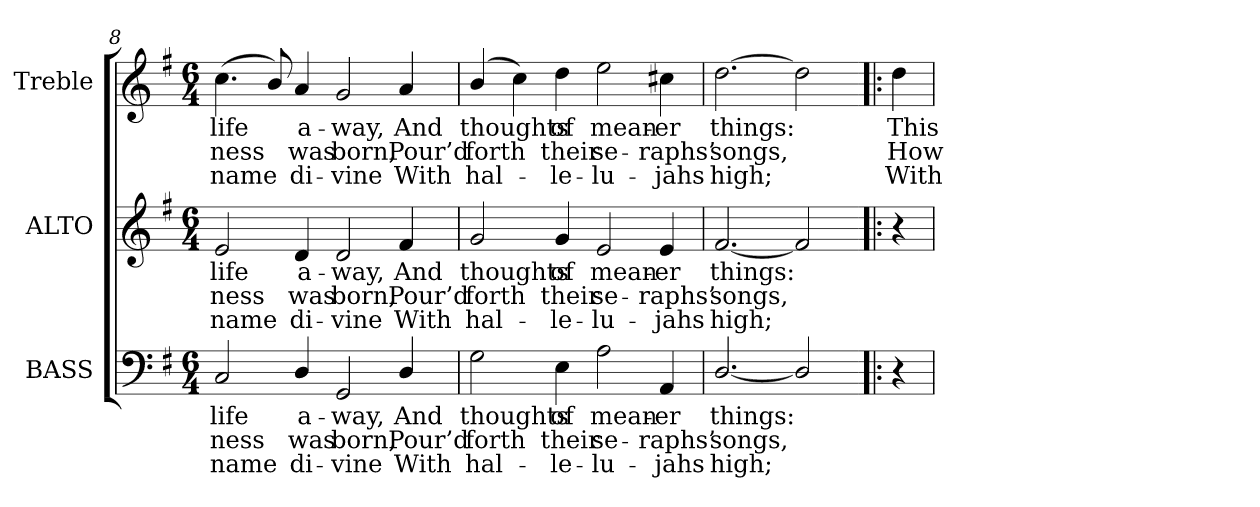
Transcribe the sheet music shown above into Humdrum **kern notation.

**kern	**text	**text	**text	**kern	**text	**text	**text	**kern	**text	**text	**text
*part3	*part3	*part3	*part3	*part2	*part2	*part2	*part2	*part1	*part1	*part1	*part1
*staff3	*staff3	*staff3	*staff3	*staff2	*staff2	*staff2	*staff2	*staff1	*staff1	*staff1	*staff1
*I"BASS	*	*	*	*I"ALTO	*	*	*	*I"Treble	*	*	*
*I'B.	*	*	*	*I'A.	*	*	*	*I'Tr.	*	*	*
*clefF4	*	*	*	*clefG2	*	*	*	*clefG2	*	*	*
*k[f#]	*	*	*	*k[f#]	*	*	*	*k[f#]	*	*	*
*G:	*	*	*	*G:	*	*	*	*G:	*	*	*
*M6/4	*	*	*	*M6/4	*	*	*	*M6/4	*	*	*
=8	=8	=8	=8	=8	=8	=8	=8	=8	=8	=8	=8
!	!LO:LY:b:color=#000000	!LO:LY:b:color=#000000	!LO:LY:b:color=#000000	!	!	!	!	!	!	!	!
!	!	!	!	!	!LO:LY:b:color=#000000	!LO:LY:b:color=#000000	!LO:LY:b:color=#000000	!	!	!	!
!	!	!	!	!	!	!	!	!	!LO:LY:b:color=#000000	!LO:LY:b:color=#000000	!LO:LY:b:color=#000000
2Ci/	life	-ness	name	2ei/	life	-ness	name	(4.cci\	life	-ness	name
.	.	.	.	.	.	.	.	8bi/)	.	.	.
!	!LO:LY:b:color=#000000	!LO:LY:b:color=#000000	!LO:LY:b:color=#000000	!	!	!	!	!	!	!	!
!	!	!	!	!	!LO:LY:b:color=#000000	!LO:LY:b:color=#000000	!LO:LY:b:color=#000000	!	!	!	!
!	!	!	!	!	!	!	!	!	!LO:LY:b:color=#000000	!LO:LY:b:color=#000000	!LO:LY:b:color=#000000
4Di/	a-	was	di-	4di/	a-	was	di-	4ai/	a-	was	di-
!	!LO:LY:b:color=#000000	!LO:LY:b:color=#000000	!LO:LY:b:color=#000000	!	!	!	!	!	!	!	!
!	!	!	!	!	!LO:LY:b:color=#000000	!LO:LY:b:color=#000000	!LO:LY:b:color=#000000	!	!	!	!
!	!	!	!	!	!	!	!	!	!LO:LY:b:color=#000000	!LO:LY:b:color=#000000	!LO:LY:b:color=#000000
2GGi/	-way,	born,	-vine	2di/	-way,	born,	-vine	2gi/	-way,	born,	-vine
!	!LO:LY:b:color=#000000	!LO:LY:b:color=#000000	!LO:LY:b:color=#000000	!	!	!	!	!	!	!	!
!	!	!	!	!	!LO:LY:b:color=#000000	!LO:LY:b:color=#000000	!LO:LY:b:color=#000000	!	!	!	!
!	!	!	!	!	!	!	!	!	!LO:LY:b:color=#000000	!LO:LY:b:color=#000000	!LO:LY:b:color=#000000
4Di/	And	Pour’d	With	4f#i/	And	Pour’d	With	4ai/	And	Pour’d	With
!!LO:LB:g=z
=9	=9	=9	=9	=9	=9	=9	=9	=9	=9	=9	=9
!	!LO:LY:b:color=#000000	!LO:LY:b:color=#000000	!LO:LY:b:color=#000000	!	!	!	!	!	!	!	!
!	!	!	!	!	!LO:LY:b:color=#000000	!LO:LY:b:color=#000000	!LO:LY:b:color=#000000	!	!	!	!
!	!	!	!	!	!	!	!	!	!LO:LY:b:color=#000000	!LO:LY:b:color=#000000	!LO:LY:b:color=#000000
2Gi\	thoughts	forth	hal-	2gi/	thoughts	forth	hal-	(4bi/	thoughts	forth	hal-
.	.	.	.	.	.	.	.	4cci\)	.	.	.
!	!LO:LY:b:color=#000000	!LO:LY:b:color=#000000	!LO:LY:b:color=#000000	!	!	!	!	!	!	!	!
!	!	!	!	!	!LO:LY:b:color=#000000	!LO:LY:b:color=#000000	!LO:LY:b:color=#000000	!	!	!	!
!	!	!	!	!	!	!	!	!	!LO:LY:b:color=#000000	!LO:LY:b:color=#000000	!LO:LY:b:color=#000000
4Ei\	of	their	-le-	4gi/	of	their	-le-	4ddi\	of	their	-le-
!	!LO:LY:b:color=#000000	!LO:LY:b:color=#000000	!LO:LY:b:color=#000000	!	!	!	!	!	!	!	!
!	!	!	!	!	!LO:LY:b:color=#000000	!LO:LY:b:color=#000000	!LO:LY:b:color=#000000	!	!	!	!
!	!	!	!	!	!	!	!	!	!LO:LY:b:color=#000000	!LO:LY:b:color=#000000	!LO:LY:b:color=#000000
2Ai\	mean-	se-	-lu-	2ei/	mean-	se-	-lu-	2eei\	mean-	se-	-lu-
!	!LO:LY:b:color=#000000	!LO:LY:b:color=#000000	!LO:LY:b:color=#000000	!	!	!	!	!	!	!	!
!	!	!	!	!	!LO:LY:b:color=#000000	!LO:LY:b:color=#000000	!LO:LY:b:color=#000000	!	!	!	!
!	!	!	!	!	!	!	!	!	!LO:LY:b:color=#000000	!LO:LY:b:color=#000000	!LO:LY:b:color=#000000
4AAi/	-er	-raphs’	-jahs	4ei/	-er	-raphs’	-jahs	4cc#Xi\	-er	-raphs’	-jahs
=10	=10	=10	=10	=10	=10	=10	=10	=10	=10	=10	=10
!	!LO:LY:b:color=#000000	!LO:LY:b:color=#000000	!LO:LY:b:color=#000000	!	!	!	!	!	!	!	!
!	!	!	!	!	!LO:LY:b:color=#000000	!LO:LY:b:color=#000000	!LO:LY:b:color=#000000	!	!	!	!
!	!	!	!	!	!	!	!	!	!LO:LY:b:color=#000000	!LO:LY:b:color=#000000	!LO:LY:b:color=#000000
[2.Di/	things:	songs,	high;	[2.f#i/	things:	songs,	high;	[2.ddi\	things:	songs,	high;
2Di/]	.	.	.	2f#i/]	.	.	.	2ddi\]	.	.	.
=11!|:	=11!|:	=11!|:	=11!|:	=11!|:	=11!|:	=11!|:	=11!|:	=11!|:	=11!|:	=11!|:	=11!|:
!	!	!	!	!	!	!	!	!	!LO:LY:b:color=#000000	!LO:LY:b:color=#000000	!LO:LY:b:color=#000000
4r	.	.	.	4r	.	.	.	4ddi\	This	How	With
=	=	=	=	=	=	=	=	=	=	=	=
*-	*-	*-	*-	*-	*-	*-	*-	*-	*-	*-	*-
